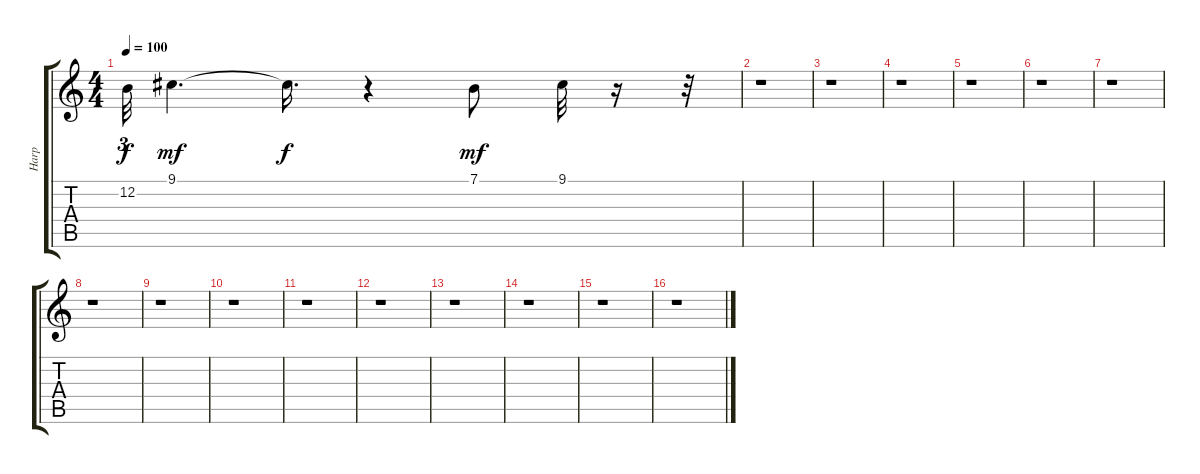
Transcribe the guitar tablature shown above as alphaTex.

\track ("Harp" "Harp") {instrument orchestralharp}
\staff {score tabs}
\tuning (E4 B3 G3 D3 A2 E2) {hide}
\ts (4 4)
\tempo 100
\clef g2
\ks c
12.2{t}.32{tu (3 2) dy f} 9.1.4{d dy mf} 9.1{t}.16{d dy f} r.4 7.1.8{dy mf} 9.1.32 r.16 r.32 |
r.1 |
r.1 |
r.1 |
r.1 |
r.1 |
r.1 |
r.1 |
r.1 |
r.1 |
r.1 |
r.1 |
r.1 |
r.1 |
r.1 |
r.1
